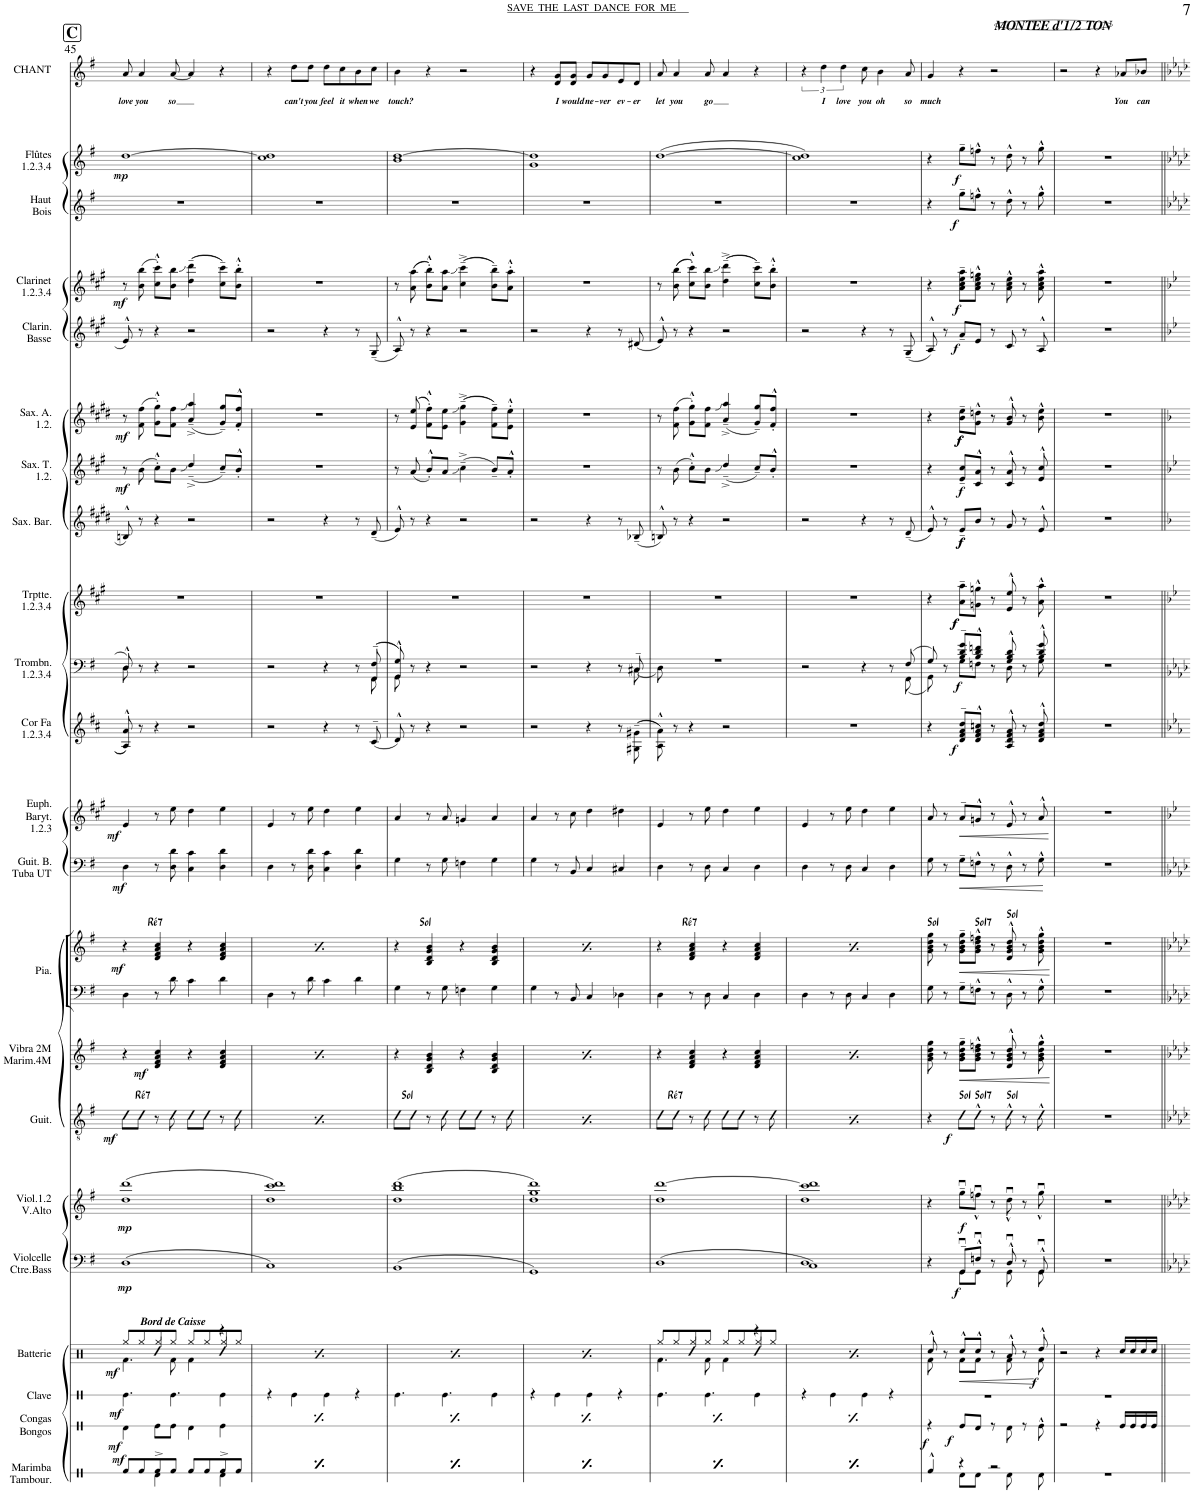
**kern	**dynam	**kern	**dynam	**kern	**dynam	**kern	**dynam	**kern	**dynam	**kern	**dynam	**kern	**dynam	**harte	**kern	**dynam	**kern	**kern	**dynam	**harte	**kern	**dynam	**kern	**dynam	**kern	**dynam	**kern	**dynam	**kern	**dynam	**kern	**dynam	**kern	**dynam	**kern	**dynam	**kern	**dynam	**kern	**dynam	**kern	**dynam	**kern	**dynam	**kern	**text
*part22	*part22	*part21	*part21	*part20	*part20	*part19	*part19	*part18	*part18	*part17	*part17	*part16	*part16	*part16	*part15	*part15	*part14	*part14	*part14	*part14	*part13	*part13	*part12	*part12	*part11	*part11	*part10	*part10	*part9	*part9	*part8	*part8	*part7	*part7	*part6	*part6	*part5	*part5	*part4	*part4	*part3	*part3	*part2	*part2	*part1	*part1
*staff23	*staff23	*staff22	*staff22	*staff21	*staff21	*staff20	*staff20	*staff19	*staff19	*staff18	*staff18	*staff17	*staff17	*	*staff16	*staff16	*staff15	*staff14	*staff14/15	*	*staff13	*staff13	*staff12	*staff12	*staff11	*staff11	*staff10	*staff10	*staff9	*staff9	*staff8	*staff8	*staff7	*staff7	*staff6	*staff6	*staff5	*staff5	*staff4	*staff4	*staff3	*staff3	*staff2	*staff2	*staff1	*staff1
*I"Maracas Tambourin	*	*I"Congas Bongos	*	*I"Claves	*	*I"Batterie	*	*I"Violoncelle ContreBasse	*	*I"Violon 1.2 .Alto	*	*I"Guitare	*	*	*I"Vibraphone 2 mains Marimba 4 mains	*	*I"Piano	*	*	*	*I"Guit..Basse Tuba UT	*	*I"Euphonium Baryton Sib 1.2.3	*	*I"Cor en Fa 1.2.3.4	*	*I"Trombone 1.2.3.4	*	*I"Trompette  1.2.3.4	*	*I"Sax  Baryton	*	*I"Sax Ténor 1.2	*	*I"Sax Alto 1.2	*	*I"Clarinette  Basse	*	*I"Clarinette  1.2.3.4	*	*I"Hautbois	*	*I"Flûte 1.2.3.4	*	*I"CHANT	*
*	*	*I'Congas Bongos	*	*I'Clave	*	*I'Batterie	*	*I'Violcelle Ctre.Bass	*	*	*	*I'Guit.	*	*	*I'Vibra 2M Marim.4M	*	*I'Pia.	*	*	*	*I'Guit. B. Tuba UT	*	*I'Euph. Baryt. 1.2.3	*	*I'Cor Fa 1.2.3.4	*	*I'Trombn. 1.2.3.4	*	*I'Trptte. 1.2.3.4	*	*I'Sax. Bar.	*	*I'Sax. T. 1.2.	*	*I'Sax. A. 1.2.	*	*I'Clarin. Basse	*	*I'Clarinet 1.2.3.4	*	*I'Haut Bois	*	*	*	*I'CHANT	*
!!LO:PB:g=z
*clefX	*	*clefX	*	*clefX	*	*clefX	*	*clefF4	*	*clefG2	*	*clefGv2	*	*	*clefG2	*	*clefF4	*clefG2	*	*	*clefF4	*	*clefG2	*	*clefG2	*	*clefF4	*	*clefG2	*	*clefG2	*	*clefG2	*	*clefG2	*	*clefG2	*	*clefG2	*	*clefG2	*	*clefG2	*	*clefG2	*
*	*	*	*	*	*	*	*	*	*	*	*	*	*	*	*	*	*	*	*	*	*Trd7c12	*	*Trd1c2	*	*Trd4c7	*	*	*	*Trd1c2	*	*Trd12c21	*	*Trd8c14	*	*Trd5c9	*	*Trd8c14	*	*Trd1c2	*	*	*	*	*	*	*
*k[]	*	*k[]	*	*k[]	*	*k[]	*	*k[f#]	*	*k[f#]	*	*k[f#]	*	*	*k[f#]	*	*k[f#]	*k[f#]	*	*	*k[f#]	*	*k[f#c#g#]	*	*k[f#c#]	*	*k[f#]	*	*k[f#c#g#]	*	*k[f#c#g#d#]	*	*k[f#c#g#]	*	*k[f#c#g#d#]	*	*k[f#c#g#]	*	*k[f#c#g#]	*	*k[f#]	*	*k[f#]	*	*k[f#]	*
*M4/4	*	*M4/4	*	*M4/4	*	*M4/4	*	*M4/4	*	*M4/4	*	*M4/4	*	*	*M4/4	*	*M4/4	*M4/4	*	*	*M4/4	*	*M4/4	*	*M4/4	*	*M4/4	*	*M4/4	*	*M4/4	*	*M4/4	*	*M4/4	*	*M4/4	*	*M4/4	*	*M4/4	*	*M4/4	*	*M4/4	*
*met(c)	*	*met(c)	*	*met(c)	*	*met(c)	*	*met(c)	*	*met(c)	*	*met(c)	*	*	*met(c)	*	*met(c)	*met(c)	*	*	*met(c)	*	*met(c)	*	*met(c)	*	*met(c)	*	*met(c)	*	*met(c)	*	*met(c)	*	*met(c)	*	*met(c)	*	*met(c)	*	*met(c)	*	*met(c)	*	*met(c)	*
!!LO:REH:place=s1:a:B:cj:fs=18:t=C
=45	=45	=45	=45	=45	=45	=45	=45	=45	=45	=45	=45	=45	=45	=45	=45	=45	=45	=45	=45	=45	=45	=45	=45	=45	=45	=45	=45	=45	=45	=45	=45	=45	=45	=45	=45	=45	=45	=45	=45	=45	=45	=45	=45	=45	=45	=45
*^	*	*	*	*	*	*^	*	*	*	*^	*	*	*	*	*	*	*	*	*	*	*	*	*	*	*	*	*^	*	*	*	*	*	*	*	*	*	*	*	*	*	*	*	*	*	*	*
*	*	*	*	*	*	*	*	*^	*	*	*	*	*	*	*	*	*	*	*	*	*	*	*	*	*	*	*	*	*	*	*	*	*	*	*	*	*	*	*	*	*	*	*	*	*	*	*	*	*	*
!	!	!LO:DY:a	!	!LO:DY:b	!	!LO:DY:b	!	!	!	!LO:DY:b	!	!LO:DY:b	!	!	!LO:DY:b	!	!LO:DY:b	!LO:H:kt=7	!	!LO:DY:b	!	!	!LO:DY:b	!LO:H:kt=7	!	!LO:DY:b	!	!LO:DY:b	!	!	!	!	!	!	!	!	!	!	!LO:DY:b	!	!LO:DY:b	!	!	!	!LO:DY:b	!	!	!	!LO:DY:b	!	!LO:LY:b
8Rf/L	4ryy	mf	4Rd\	mf	4.Re\	mf	4.Rf\	4ryy	8Rgg/L	mf	(1D	mp	(1ddd	1dd	mp	8A\L	mf	D:7	4r	mf	4D\	4r	mf	D:7	4D\	mf	4e/	mf	8A/^^ 8a/^^	.	8D^^/	8D\	.	1r	.	8Bn^^/	.	8r	mf	8r	mf	8e^^/	.	8r	mf	1r	.	[1dd	mp	8a/	love
!	!	!	!	!	!	!	!	!	!	!	!	!	!	!	!	!	!	!	!	!	!	!	!	!	!	!	!	!	!	!	!	!	!	!	!	!	!	!	!	!	!	!	!	!	!	!	!	!	!	!	!LO:LY:b
8Rf/	.	.	.	.	.	.	.	.	8Rgg/	.	.	.	.	.	.	8A\J	.	.	.	.	.	.	.	.	.	.	.	.	8r	.	8r	2..ryy	.	.	.	8r	.	(8b\	.	(8f#\ 8ff#\	.	8r	.	(8b\ 8bb\	.	.	.	.	.	4a/	you
!	!	!	!	!	!	!	!	!LO:TX:a:Bi:t=Bord de Caisse	!	!	!	!	!	!	!	!	!	!	!	!	!	!	!	!	!	!	!	!	!	!	!	!	!	!	!	!	!	!	!	!	!	!	!	!	!	!	!	!	!	!	!
8Rf^>/	4Rd\	.	8Re\L	.	.	.	.	4Rcc/	8Rgg/	.	.	.	.	.	.	8r	.	.	4d/ 4f#/ 4a/ 4cc/	.	8r	4d/ 4f#/ 4a/ 4cc/	.	.	8r	.	8r	.	4r	.	4r	.	.	.	.	4r	.	8cc#'^^\L)	.	8g#\'^^ 8gg#\'^^L)	.	4r	.	8cc#\'^^ 8ccc#\'^^L)	.	.	.	.	.	.	.
!	!	!	!	!	!	!	!	!	!	!	!	!	!	!	!	!	!	!	!	!	!	!	!	!	!	!	!	!	!	!	!	!	!	!	!	!	!	!	!	!	!	!	!	!	!	!	!	!	!	!	!LO:LY:b
8Rf/J	.	.	8Re\J	.	4.Re\	.	8Rf\	.	8Rgg/J	.	.	.	.	.	.	8A\	.	.	.	.	8d\	.	.	.	8D\ 8d\	.	8ee\	.	.	.	.	.	.	.	.	.	.	8b\J	.	8f#\ 8ff#\J	.	.	.	8b\ 8bb\J	.	.	.	.	.	[8a/	so
8Rf/L	4ryy	.	4Rd\	.	.	.	4Rf\	4ryy	8Rgg/L	.	.	.	.	.	.	8A\L	.	.	4r	.	4c\	4r	.	.	4C\ 4c\	.	4dd\	.	2r	.	2r	.	.	.	.	2r	.	(4dd~^/	.	(4a/~^ 4aa/~^	.	2r	.	((4dd\~ 4ddd\~	.	.	.	.	.	4a/]	.
8Rf/	.	.	.	.	.	.	.	.	8Rgg/	.	.	.	.	.	.	8A\J	.	.	.	.	.	.	.	.	.	.	.	.	.	.	.	.	.	.	.	.	.	.	.	.	.	.	.	.	.	.	.	.	.	.	.
8Rf^>/	4Rd\	.	4Re\	.	4Re\	.	4r	4Rcc/	8Rgg/	.	.	.	.	.	.	8r	.	.	4d/ 4f#/ 4a/ 4cc/	.	4d\	4d/ 4f#/ 4a/ 4cc/	.	.	4D\ 4d\	.	4ee\	.	.	.	.	.	.	.	.	.	.	8cc#~/L)	.	8g#/~ 8gg#/~L)	.	.	.	8cc#\~ 8ccc#\~L))	.	.	.	.	.	4r	.
8Rf/J	.	.	.	.	.	.	.	.	8Rgg/J	.	.	.	.	.	.	8A\	.	.	.	.	.	.	.	.	.	.	.	.	.	.	.	.	.	.	.	.	.	8b'^^/J	.	8f#/'^^ 8ff#/'^^J	.	.	.	8b\'^^ 8bb\'^^J	.	.	.	.	.	.	.
=46	=46	=46	=46	=46	=46	=46	=46	=46	=46	=46	=46	=46	=46	=46	=46	=46	=46	=46	=46	=46	=46	=46	=46	=46	=46	=46	=46	=46	=46	=46	=46	=46	=46	=46	=46	=46	=46	=46	=46	=46	=46	=46	=46	=46	=46	=46	=46	=46	=46	=46	=46
!	!	!LO:DY:a	!	!LO:DY:b	!	!	!	!	!	!LO:DY:b	!	!	!	!	!	!	!LO:DY:b	!LO:H:kt=7	!	!LO:DY:b	!	!	!LO:DY:b	!LO:H:kt=7	!	!	!	!	!	!	!	!	!	!	!	!	!	!	!	!	!	!	!	!	!	!	!	!	!	!	!
8Rf/L	4ryy	mf	4Rd\	mf	4r	.	4.Rf\	4ryy	8Rgg/L	mf	1C)	.	1ccc 1ddd)	1dd	.	8A\L	mf	D:7	4r	mf	4D\	4r	mf	D:7	4D\	.	4e/	.	2r	.	2r	2..ryy	.	1r	.	2r	.	1r	.	1r	.	2r	.	1r	.	1r	.	1cc 1dd]	.	4r	.
8Rf/	.	.	.	.	.	.	.	.	8Rgg/	.	.	.	.	.	.	8A\J	.	.	.	.	.	.	.	.	.	.	.	.	.	.	.	.	.	.	.	.	.	.	.	.	.	.	.	.	.	.	.	.	.	.	.
!	!	!	!	!	!	!	!	!LO:TX:a:Bi:t=Bord de Caisse	!	!	!	!	!	!	!	!	!	!	!	!	!	!	!	!	!	!	!	!	!	!	!	!	!	!	!	!	!	!	!	!	!	!	!	!	!	!	!	!	!	!	!
!	!	!	!	!	!	!	!	!	!	!	!	!	!	!	!	!	!	!	!	!	!	!	!	!	!	!	!	!	!	!	!	!	!	!	!	!	!	!	!	!	!	!	!	!	!	!	!	!	!	!	!LO:LY:b
8Rf^>/	4Rd\	.	8Re\L	.	4Re\	.	.	4Rcc/	8Rgg/	.	.	.	.	.	.	8r	.	.	4d/ 4f#/ 4a/ 4cc/	.	8r	4d/ 4f#/ 4a/ 4cc/	.	.	8r	.	8r	.	.	.	.	.	.	.	.	.	.	.	.	.	.	.	.	.	.	.	.	.	.	8dd\L	can't
!	!	!	!	!	!	!	!	!	!	!	!	!	!	!	!	!	!	!	!	!	!	!	!	!	!	!	!	!	!	!	!	!	!	!	!	!	!	!	!	!	!	!	!	!	!	!	!	!	!	!	!LO:LY:b
8Rf/J	.	.	8Re\J	.	.	.	8Rf\	.	8Rgg/J	.	.	.	.	.	.	8A\	.	.	.	.	8d\	.	.	.	8D\ 8d\	.	8ee\	.	.	.	.	.	.	.	.	.	.	.	.	.	.	.	.	.	.	.	.	.	.	8dd\J	you
!	!	!	!	!	!	!	!	!	!	!	!	!	!	!	!	!	!	!	!	!	!	!	!	!	!	!	!	!	!	!	!	!	!	!	!	!	!	!	!	!	!	!	!	!	!	!	!	!	!	!	!LO:LY:b
8Rf/L	4ryy	.	4Rd\	.	4Re\	.	4Rf\	4ryy	8Rgg/L	.	.	.	.	.	.	8A\L	.	.	4r	.	4c\	4r	.	.	4C\ 4c\	.	4dd\	.	4r	.	4r	.	.	.	.	4r	.	.	.	.	.	4r	.	.	.	.	.	.	.	8dd\L	feel
!	!	!	!	!	!	!	!	!	!	!	!	!	!	!	!	!	!	!	!	!	!	!	!	!	!	!	!	!	!	!	!	!	!	!	!	!	!	!	!	!	!	!	!	!	!	!	!	!	!	!	!LO:LY:b
8Rf/	.	.	.	.	.	.	.	.	8Rgg/	.	.	.	.	.	.	8A\J	.	.	.	.	.	.	.	.	.	.	.	.	.	.	.	.	.	.	.	.	.	.	.	.	.	.	.	.	.	.	.	.	.	8cc\	it
!	!	!	!	!	!	!	!	!	!	!	!	!	!	!	!	!	!	!	!	!	!	!	!	!	!	!	!	!	!	!	!	!	!	!	!	!	!	!	!	!	!	!	!	!	!	!	!	!	!	!	!LO:LY:b
8Rf^>/	4Rd\	.	4Re\	.	4r	.	4r	4Rcc/	8Rgg/	.	.	.	.	.	.	8r	.	.	4d/ 4f#/ 4a/ 4cc/	.	4d\	4d/ 4f#/ 4a/ 4cc/	.	.	4D\ 4d\	.	4ee\	.	8r	.	8r	.	.	.	.	8r	.	.	.	.	.	8r	.	.	.	.	.	.	.	8b\	when
!	!	!	!	!	!	!	!	!	!	!	!	!	!	!	!	!	!	!	!	!	!	!	!	!	!	!	!	!	!	!	!	!	!	!	!	!	!	!	!	!	!	!	!	!	!	!	!	!	!	!	!LO:LY:b
8Rf/J	.	.	.	.	.	.	.	.	8Rgg/J	.	.	.	.	.	.	8A\	.	.	.	.	.	.	.	.	.	.	.	.	(8c#~>/	.	((8FF#/~ 8F#/~	8FF#\	.	.	.	(8d#~/	.	.	.	.	.	(8G#~/	.	.	.	.	.	.	.	8cc\J	we
=47	=47	=47	=47	=47	=47	=47	=47	=47	=47	=47	=47	=47	=47	=47	=47	=47	=47	=47	=47	=47	=47	=47	=47	=47	=47	=47	=47	=47	=47	=47	=47	=47	=47	=47	=47	=47	=47	=47	=47	=47	=47	=47	=47	=47	=47	=47	=47	=47	=47	=47	=47
!	!	!LO:DY:a	!	!LO:DY:b	!	!	!	!	!	!LO:DY:b	!	!	!	!	!	!	!	!	!	!	!	!	!	!	!	!	!	!	!	!	!	!	!	!	!	!	!	!	!	!	!	!	!	!	!	!	!	!	!	!	!LO:LY:b
8Rf/L	4ryy	mf	4Rd\	mf	4.Re\	.	4.Rf\	4ryy	8Rgg/L	mf	(1BB	.	(1bb 1ddd	1dd	.	8G\L	.	G:maj	4r	.	4G\	4r	.	G:maj	4G\	.	4a/	.	8d^^/)	.	8GG/^^ 8G/^^))	8GG\	.	1r	.	8e^^/)	.	8r	.	8r	.	8A^^/)	.	8r	.	1r	.	1b [1dd	.	4b\	touch?
8Rf/	.	.	.	.	.	.	.	.	8Rgg/	.	.	.	.	.	.	8G\J	.	.	.	.	.	.	.	.	.	.	.	.	8r	.	8r	2..ryy	.	.	.	8r	.	(8a/	.	((8e/ 8ee/	.	8r	.	((8a\ 8aa\	.	.	.	.	.	.	.
!	!	!	!	!	!	!	!	!LO:TX:a:Bi:t=Bord de Caisse	!	!	!	!	!	!	!	!	!	!	!	!	!	!	!	!	!	!	!	!	!	!	!	!	!	!	!	!	!	!	!	!	!	!	!	!	!	!	!	!	!	!	!
8Rf^>/	4Rd\	.	8Re\L	.	.	.	.	4Rcc/	8Rgg/	.	.	.	.	.	.	8r	.	.	4B/ 4d/ 4g/ 4b/	.	8r	4B/ 4d/ 4g/ 4b/	.	.	8r	.	8r	.	4r	.	4r	.	.	.	.	4r	.	8b'^^/L)	.	8f#\'^^ 8ff#\'^^L))	.	4r	.	8b\'^^ 8bb\'^^L))	.	.	.	.	.	4r	.
8Rf/J	.	.	8Re\J	.	4.Re\	.	8Rf\	.	8Rgg/J	.	.	.	.	.	.	8G\	.	.	.	.	8G\	.	.	.	8G\	.	8a/	.	.	.	.	.	.	.	.	.	.	8a/J	.	8e\ 8ee\J	.	.	.	8a\ 8aa\J	.	.	.	.	.	.	.
8Rf/L	4ryy	.	4Rd\	.	.	.	4Rf\	4ryy	8Rgg/L	.	.	.	.	.	.	8G\L	.	.	4r	.	4Fn\	4r	.	.	4Fn\	.	4gn/	.	2r	.	2r	.	.	.	.	2r	.	(4cc#~^\	.	((4g#\~^ 4gg#\~^	.	2r	.	((4cc#\~^ 4ccc#\~^	.	.	.	.	.	2r	.
8Rf/	.	.	.	.	.	.	.	.	8Rgg/	.	.	.	.	.	.	8G\J	.	.	.	.	.	.	.	.	.	.	.	.	.	.	.	.	.	.	.	.	.	.	.	.	.	.	.	.	.	.	.	.	.	.	.
8Rf^>/	4Rd\	.	4Re\	.	4Re\	.	4r	4Rcc/	8Rgg/	.	.	.	.	.	.	8r	.	.	4B/ 4d/ 4g/ 4b/	.	4G\	4B/ 4d/ 4g/ 4b/	.	.	4G\	.	4a/	.	.	.	.	.	.	.	.	.	.	8b~/L)	.	8f#\~ 8ff#\~L))	.	.	.	8b\~ 8bb\~L))	.	.	.	.	.	.	.
8Rf/J	.	.	.	.	.	.	.	.	8Rgg/J	.	.	.	.	.	.	8G\	.	.	.	.	.	.	.	.	.	.	.	.	.	.	.	.	.	.	.	.	.	8a'^^/J	.	8e\'^^ 8ee\'^^J	.	.	.	8a\'^^ 8aa\'^^J	.	.	.	.	.	.	.
=48	=48	=48	=48	=48	=48	=48	=48	=48	=48	=48	=48	=48	=48	=48	=48	=48	=48	=48	=48	=48	=48	=48	=48	=48	=48	=48	=48	=48	=48	=48	=48	=48	=48	=48	=48	=48	=48	=48	=48	=48	=48	=48	=48	=48	=48	=48	=48	=48	=48	=48	=48
!	!	!LO:DY:a	!	!LO:DY:b	!	!	!	!	!	!LO:DY:b	!	!	!	!	!	!	!	!	!	!	!	!	!	!	!	!	!	!	!	!	!	!	!	!	!	!	!	!	!	!	!	!	!	!	!	!	!	!	!	!	!
8Rf/L	4ryy	mf	4Rd\	mf	4r	.	4.Rf\	4ryy	8Rgg/L	mf	1GG)	.	1gg 1ddd)	1dd	.	8G\L	.	G:maj	4r	.	4G\	4r	.	G:maj	4G\	.	4a/	.	2r	.	2r	2..ryy	.	1r	.	2r	.	1r	.	1r	.	2r	.	1r	.	1r	.	1g 1dd]	.	4r	.
8Rf/	.	.	.	.	.	.	.	.	8Rgg/	.	.	.	.	.	.	8G\J	.	.	.	.	.	.	.	.	.	.	.	.	.	.	.	.	.	.	.	.	.	.	.	.	.	.	.	.	.	.	.	.	.	.	.
!	!	!	!	!	!	!	!	!LO:TX:a:Bi:t=Bord de Caisse	!	!	!	!	!	!	!	!	!	!	!	!	!	!	!	!	!	!	!	!	!	!	!	!	!	!	!	!	!	!	!	!	!	!	!	!	!	!	!	!	!	!	!
!	!	!	!	!	!	!	!	!	!	!	!	!	!	!	!	!	!	!	!	!	!	!	!	!	!	!	!	!	!	!	!	!	!	!	!	!	!	!	!	!	!	!	!	!	!	!	!	!	!	!	!LO:LY:b
8Rf^>/	4Rd\	.	8Re\L	.	4Re\	.	.	4Rcc/	8Rgg/	.	.	.	.	.	.	8r	.	.	4B/ 4d/ 4g/ 4b/	.	8r	4B/ 4d/ 4g/ 4b/	.	.	8r	.	8r	.	.	.	.	.	.	.	.	.	.	.	.	.	.	.	.	.	.	.	.	.	.	8d/ 8g/L	I
!	!	!	!	!	!	!	!	!	!	!	!	!	!	!	!	!	!	!	!	!	!	!	!	!	!	!	!	!	!	!	!	!	!	!	!	!	!	!	!	!	!	!	!	!	!	!	!	!	!	!	!LO:LY:b
8Rf/J	.	.	8Re\J	.	.	.	8Rf\	.	8Rgg/J	.	.	.	.	.	.	8G\	.	.	.	.	8BB/	.	.	.	8BB/	.	8cc#\	.	.	.	.	.	.	.	.	.	.	.	.	.	.	.	.	.	.	.	.	.	.	8d/ 8g/J	would
!	!	!	!	!	!	!	!	!	!	!	!	!	!	!	!	!	!	!	!	!	!	!	!	!	!	!	!	!	!	!	!	!	!	!	!	!	!	!	!	!	!	!	!	!	!	!	!	!	!	!	!LO:LY:b
8Rf/L	4ryy	.	4Rd\	.	4Re\	.	4Rf\	4ryy	8Rgg/L	.	.	.	.	.	.	8G\L	.	.	4r	.	4C/	4r	.	.	4C/	.	4dd\	.	4r	.	4r	.	.	.	.	4r	.	.	.	.	.	4r	.	.	.	.	.	.	.	8g/L	ne-
!	!	!	!	!	!	!	!	!	!	!	!	!	!	!	!	!	!	!	!	!	!	!	!	!	!	!	!	!	!	!	!	!	!	!	!	!	!	!	!	!	!	!	!	!	!	!	!	!	!	!	!LO:LY:b
8Rf/	.	.	.	.	.	.	.	.	8Rgg/	.	.	.	.	.	.	8G\J	.	.	.	.	.	.	.	.	.	.	.	.	.	.	.	.	.	.	.	.	.	.	.	.	.	.	.	.	.	.	.	.	.	8g/	-ver
!	!	!	!	!	!	!	!	!	!	!	!	!	!	!	!	!	!	!	!	!	!	!	!	!	!	!	!	!	!	!	!	!	!	!	!	!	!	!	!	!	!	!	!	!	!	!	!	!	!	!	!LO:LY:b
8Rf^>/	4Rd\	.	4Re\	.	4r	.	4r	4Rcc/	8Rgg/	.	.	.	.	.	.	8r	.	.	4B/ 4d/ 4g/ 4b/	.	4D-X\	4B/ 4d/ 4g/ 4b/	.	.	4C#X/	.	4dd#X\	.	8r	.	8r	.	.	.	.	8r	.	.	.	.	.	8r	.	.	.	.	.	.	.	8e/	ev-
!	!	!	!	!	!	!	!	!	!	!	!	!	!	!	!	!	!	!	!	!	!	!	!	!	!	!	!	!	!	!	!	!	!	!	!	!	!	!	!	!	!	!	!	!	!	!	!	!	!	!	!LO:LY:b
8Rf/J	.	.	.	.	.	.	.	.	8Rgg/J	.	.	.	.	.	.	8G\	.	.	.	.	.	.	.	.	.	.	.	.	((8G#X\~> 8g#X\~>	.	(8C#X~/	8C#\	.	.	.	(8B-X~/	.	.	.	.	.	(8d#X/	.	.	.	.	.	.	.	8d/J	-er
=49	=49	=49	=49	=49	=49	=49	=49	=49	=49	=49	=49	=49	=49	=49	=49	=49	=49	=49	=49	=49	=49	=49	=49	=49	=49	=49	=49	=49	=49	=49	=49	=49	=49	=49	=49	=49	=49	=49	=49	=49	=49	=49	=49	=49	=49	=49	=49	=49	=49	=49	=49
!	!	!LO:DY:a	!	!LO:DY:b	!	!	!	!	!	!	!	!	!	!	!	!	!	!LO:H:kt=7	!	!	!	!	!	!LO:H:kt=7	!	!	!	!	!	!	!	!	!	!	!	!	!	!	!	!	!	!	!	!	!	!	!	!	!	!	!LO:LY:b
8Rf/L	4ryy	mf	4Rd\	mf	4.Re\	.	4.Rf\	4ryy	8Rgg/L	.	(1D	.	[1ddd	1dd	.	8A\L	.	D:7	4r	.	4D\	4r	.	D:7	4D\	.	4e/	.	8A\^^ 8a\^^))	.	1r	8D\)	.	1r	.	8Bn^^/)	.	8r	.	8r	.	8e^^/)	.	8r	.	1r	.	([1dd	.	8a/	let
!	!	!	!	!	!	!	!	!	!	!	!	!	!	!	!	!	!	!	!	!	!	!	!	!	!	!	!	!	!	!	!	!	!	!	!	!	!	!	!	!	!	!	!	!	!	!	!	!	!	!	!LO:LY:b
8Rf/	.	.	.	.	.	.	.	.	8Rgg/	.	.	.	.	.	.	8A\J	.	.	.	.	.	.	.	.	.	.	.	.	8r	.	.	2..ryy	.	.	.	8r	.	(8b\	.	(8f#\ 8ff#\	.	8r	.	((8b\ 8bb\	.	.	.	.	.	4a/	you
8Rf^>/	4Rd\	.	8Re\L	.	.	.	.	4Rcc/	8Rgg/	.	.	.	.	.	.	8r	.	.	4d/ 4f#/ 4a/ 4cc/	.	8r	4d/ 4f#/ 4a/ 4cc/	.	.	8r	.	8r	.	4r	.	.	.	.	.	.	4r	.	8cc#'^^\L)	.	8g#\'^^ 8gg#\'^^L)	.	4r	.	8cc#\'^^ 8ccc#\'^^L))	.	.	.	.	.	.	.
!	!	!	!	!	!	!	!	!	!	!	!	!	!	!	!	!	!	!	!	!	!	!	!	!	!	!	!	!	!	!	!	!	!	!	!	!	!	!	!	!	!	!	!	!	!	!	!	!	!	!	!LO:LY:b
8Rf/J	.	.	8Re\J	.	4.Re\	.	8Rf\	.	8Rgg/J	.	.	.	.	.	.	8A\	.	.	.	.	8D\	.	.	.	8D\	.	8ee\	.	.	.	.	.	.	.	.	.	.	8b\J	.	8f#\ 8ff#\J	.	.	.	8b\ 8bb\J	.	.	.	.	.	8a/	go
8Rf/L	4ryy	.	4Rd\	.	.	.	4Rf\	4ryy	8Rgg/L	.	.	.	.	.	.	8A\L	.	.	4r	.	4C/	4r	.	.	4C/	.	4dd\	.	2r	.	.	.	.	.	.	2r	.	(4dd~^/	.	(4a/~^ 4aa/~^	.	2r	.	((4dd\~^ 4ddd\~^	.	.	.	.	.	4a/	.
8Rf/	.	.	.	.	.	.	.	.	8Rgg/	.	.	.	.	.	.	8A\J	.	.	.	.	.	.	.	.	.	.	.	.	.	.	.	.	.	.	.	.	.	.	.	.	.	.	.	.	.	.	.	.	.	.	.
8Rf^>/	4Rd\	.	4Re\	.	4Re\	.	4r	4Rcc/	8Rgg/	.	.	.	.	.	.	8r	.	.	4d/ 4f#/ 4a/ 4cc/	.	4D\	4d/ 4f#/ 4a/ 4cc/	.	.	4D\	.	4ee\	.	.	.	.	.	.	.	.	.	.	8cc#~/L)	.	8g#/~ 8gg#/~L)	.	.	.	8cc#\~ 8ccc#\~L))	.	.	.	.	.	4r	.
8Rf/J	.	.	.	.	.	.	.	.	8Rgg/J	.	.	.	.	.	.	8A\	.	.	.	.	.	.	.	.	.	.	.	.	.	.	.	.	.	.	.	.	.	8b'^^/J	.	8f#/'^^ 8ff#/'^^J	.	.	.	8b\'^^ 8bb\'^^J	.	.	.	.	.	.	.
=50	=50	=50	=50	=50	=50	=50	=50	=50	=50	=50	=50	=50	=50	=50	=50	=50	=50	=50	=50	=50	=50	=50	=50	=50	=50	=50	=50	=50	=50	=50	=50	=50	=50	=50	=50	=50	=50	=50	=50	=50	=50	=50	=50	=50	=50	=50	=50	=50	=50	=50	=50
*	*	*	*	*	*	*	*	*	*	*	*^	*	*	*	*	*	*	*	*	*	*	*	*	*	*	*	*	*	*	*	*	*	*	*	*	*	*	*	*	*	*	*	*	*	*	*	*	*	*	*	*
!	!	!LO:DY:a	!	!LO:DY:b	!	!	!	!	!	!	!	!	!	!	!	!	!	!	!LO:H:kt=7	!	!	!	!	!	!LO:H:kt=7	!	!	!	!	!	!	!	!	!	!	!	!	!	!	!	!	!	!	!	!	!	!	!	!	!	!	!
8Rf/L	4ryy	mf	4Rd\	mf	4r	.	4.Rf\	4ryy	8Rgg/L	.	1C)	1D	.	1ccc 1ddd]	1dd	.	8A\L	.	D:7	4r	.	4D\	4r	.	D:7	4D\	.	4e/	.	1r	.	2r	2..ryy	.	1r	.	2r	.	1r	.	1r	.	2r	.	1r	.	1r	.	1cc 1dd])	.	6r	.
8Rf/	.	.	.	.	.	.	.	.	8Rgg/	.	.	.	.	.	.	.	8A\J	.	.	.	.	.	.	.	.	.	.	.	.	.	.	.	.	.	.	.	.	.	.	.	.	.	.	.	.	.	.	.	.	.	.	.
!	!	!	!	!	!	!	!	!	!	!	!	!	!	!	!	!	!	!	!	!	!	!	!	!	!	!	!	!	!	!	!	!	!	!	!	!	!	!	!	!	!	!	!	!	!	!	!	!	!	!	!	!LO:LY:b
.	.	.	.	.	.	.	.	.	.	.	.	.	.	.	.	.	.	.	.	.	.	.	.	.	.	.	.	.	.	.	.	.	.	.	.	.	.	.	.	.	.	.	.	.	.	.	.	.	.	.	6dd\	I
8Rf^>/	4Rd\	.	8Re\L	.	4Re\	.	.	4Rcc/	8Rgg/	.	.	.	.	.	.	.	8r	.	.	4d/ 4f#/ 4a/ 4cc/	.	8r	4d/ 4f#/ 4a/ 4cc/	.	.	8r	.	8r	.	.	.	.	.	.	.	.	.	.	.	.	.	.	.	.	.	.	.	.	.	.	.	.
!	!	!	!	!	!	!	!	!	!	!	!	!	!	!	!	!	!	!	!	!	!	!	!	!	!	!	!	!	!	!	!	!	!	!	!	!	!	!	!	!	!	!	!	!	!	!	!	!	!	!	!	!LO:LY:b
.	.	.	.	.	.	.	.	.	.	.	.	.	.	.	.	.	.	.	.	.	.	.	.	.	.	.	.	.	.	.	.	.	.	.	.	.	.	.	.	.	.	.	.	.	.	.	.	.	.	.	6dd\	love
8Rf/J	.	.	8Re\J	.	.	.	8Rf\	.	8Rgg/J	.	.	.	.	.	.	.	8A\	.	.	.	.	8D\	.	.	.	8D\	.	8ee\	.	.	.	.	.	.	.	.	.	.	.	.	.	.	.	.	.	.	.	.	.	.	.	.
!	!	!	!	!	!	!	!	!	!	!	!	!	!	!	!	!	!	!	!	!	!	!	!	!	!	!	!	!	!	!	!	!	!	!	!	!	!	!	!	!	!	!	!	!	!	!	!	!	!	!	!	!LO:LY:b
8Rf/L	4ryy	.	4Rd\	.	4Re\	.	4Rf\	4ryy	8Rgg/L	.	.	.	.	.	.	.	8A\L	.	.	4r	.	4C/	4r	.	.	4C/	.	4dd\	.	.	.	4r	.	.	.	.	4r	.	.	.	.	.	4r	.	.	.	.	.	.	.	8cc\	you
!	!	!	!	!	!	!	!	!	!	!	!	!	!	!	!	!	!	!	!	!	!	!	!	!	!	!	!	!	!	!	!	!	!	!	!	!	!	!	!	!	!	!	!	!	!	!	!	!	!	!	!	!LO:LY:b
8Rf/	.	.	.	.	.	.	.	.	8Rgg/	.	.	.	.	.	.	.	8A\J	.	.	.	.	.	.	.	.	.	.	.	.	.	.	.	.	.	.	.	.	.	.	.	.	.	.	.	.	.	.	.	.	.	4b\	oh
8Rf^>/	4Rd\	.	4Re\	.	4r	.	4r	4Rcc/	8Rgg/	.	.	.	.	.	.	.	8r	.	.	4d/ 4f#/ 4a/ 4cc/	.	4D\	4d/ 4f#/ 4a/ 4cc/	.	.	4D\	.	4ee\	.	.	.	8r	.	.	.	.	8r	.	.	.	.	.	8r	.	.	.	.	.	.	.	.	.
!	!	!	!	!	!	!	!	!	!	!	!	!	!	!	!	!	!	!	!	!	!	!	!	!	!	!	!	!	!	!	!	!	!	!	!	!	!	!	!	!	!	!	!	!	!	!	!	!	!	!	!	!LO:LY:b
8Rf/J	.	.	.	.	.	.	.	.	8Rgg/J	.	.	.	.	.	.	.	8A\	.	.	.	.	.	.	.	.	.	.	.	.	.	.	(8F#/	(8FF#\	.	.	.	(8d#~/	.	.	.	.	.	(8G#~/	.	.	.	.	.	.	.	8a/	so
*	*	*	*	*	*	*	*	*	*	*	*	*	*	*v	*v	*	*	*	*	*	*	*	*	*	*	*	*	*	*	*	*	*	*	*	*	*	*	*	*	*	*	*	*	*	*	*	*	*	*	*	*	*
=51	=51	=51	=51	=51	=51	=51	=51	=51	=51	=51	=51	=51	=51	=51	=51	=51	=51	=51	=51	=51	=51	=51	=51	=51	=51	=51	=51	=51	=51	=51	=51	=51	=51	=51	=51	=51	=51	=51	=51	=51	=51	=51	=51	=51	=51	=51	=51	=51	=51	=51	=51
!	!	!LO:DY:a	!	!	!	!	!	!	!	!	!	!	!	!	!	!	!	!	!	!	!	!	!	!	!	!	!	!	!	!	!	!	!	!	!	!	!	!	!	!	!	!	!	!	!	!	!	!	!	!	!LO:LY:b
*	*	*	*	*	*	*	*	*v	*v	*	*	*	*	*	*	*	*	*	*	*	*	*	*	*	*	*	*	*	*	*	*	*	*	*	*	*	*	*	*	*	*	*	*	*	*	*	*	*	*	*	*
4Rf^^/	4ryy	f	4r	.	1r	.	8Rcc^^/	8Rf\	.	4r	4ryy	.	4r	.	4r	.	.	8g\ 8b\ 8dd\ 8gg\	.	8G\	8g\ 8b\ 8dd\ 8gg\	.	.	8G\	.	8a/	.	4r	.	8G/)	8GG\)	.	4r	.	8e^^/)	.	4r	.	4r	.	8A^^/)	.	4r	.	4r	.	4r	.	4g/	much
.	.	.	.	.	.	.	8r	8ryy	.	.	.	.	.	.	.	.	.	8r	.	8r	8r	.	.	8r	.	8r	.	.	.	8r	8ryy	.	.	.	8r	.	.	.	.	.	8r	.	.	.	.	.	.	.	.	.
!	!	!	!	!LO:DY:b	!	!	!	!	!LO:HP:b	!	!	!LO:DY:b	!	!LO:DY:b	!	!LO:DY:b	!	!	!LO:HP:b	!	!	!LO:HP:b	!	!	!LO:HP:b	!	!LO:HP:b	!	!LO:DY:b	!	!	!LO:DY:b	!	!LO:DY:b	!	!	!	!	!	!	!	!	!	!	!	!	!	!	!	!
!	!	!	!	!	!	!	!	!	!	!	!	!	!	!	!	!	!	!	!	!	!	!	!	!	!	!	!	!	!	!	!	!	!	!LO:DY:n=1:b	!	!LO:DY:b	!	!	!	!	!	!	!	!	!	!	!	!	!	!
!	!	!	!	!	!	!	!	!	!	!	!	!	!	!	!	!	!	!	!	!	!	!	!	!	!	!	!	!	!	!	!	!	!	!	!	!LO:DY:n=1:b	!	!LO:DY:b	!	!LO:DY:b	!	!	!	!	!	!	!	!	!	!
!	!	!	!	!	!	!	!	!	!	!	!	!	!	!	!	!	!	!	!	!	!	!	!	!	!	!	!	!	!	!	!	!	!	!	!	!	!	!	!	!LO:DY:n=1:b	!	!LO:DY:b	!	!LO:DY:b	!	!LO:DY:b	!	!LO:DY:b	!	!
4r	8Rd\L	.	8Re/L	f	.	.	8Rcc^^/L	8Rf\L	<	8GGu~/L	8GG\L	f	8ggu>~>\L	f	8G\L	f	G:maj	8g\~> 8b\~> 8dd\~> 8gg\~>L	<	8G~\L	8g\~ 8b\~ 8dd\~ 8gg\~L	<	G:maj	8G~\L	<	8a~>/L	<	8d/~> 8f#/~> 8a/~> 8dd/~>L	f	8B/~ 8d/~ 8g/~L	8G\L	f	8a\~> 8aa\~>L	f f	8e~/L	f f	8e/~ 8cc#/~L	f	8b\~ 8ee\~L	f f	8a~/L	f	8a\~ 8cc#\~ 8ee\~ 8aa\~L	f	8gg~\L	f	8gg~\L	f	4r	.
!	!	!	!	!	!	!	!	!	!	!	!	!	!	!	!	!	!LO:H:kt=7	!	!	!	!	!	!LO:H:kt=7	!	!	!	!	!	!	!	!	!	!	!	!	!	!	!	!	!	!	!	!	!	!	!	!	!	!	!
.	8Rd\J	.	8Rd/J	.	.	.	8Rcc^^/J	8Rf\J	.	8Fnu^^/J	8GG\J	.	8ffnu>^^\J	.	8G^^\J	.	G:7	8g\^^ 8b\^^ 8dd\^^ 8ffn\^^J	.	8Fn^^\J	8g\^^ 8b\^^ 8dd\^^ 8ffn\^^J	.	G:7	8Fn^^\J	.	8gn^^/J	.	8d/^^ 8f#/^^ 8a/^^ 8ccn/^^J	.	8B/^^ 8d/^^ 8fn/^^J	8Fn\J	.	8gn\^^ 8ggn\^^J	.	8b/J	.	8c#/^^ 8a/^^J	.	8g#\^^ 8ddn\^^J	.	8e/J	.	8a\^^ 8cc#\^^ 8ee\^^ 8ggn\^^J	.	8ffn^^\J	.	8ffn^^\J	.	.	.
!	!	!	!	!	!	!	!	!	!	!	!	!	!	!	!	!	!	!	!	!	!	!	!	!	!	!	!	!	!	!	!	!	!	!	!	!	!	!	!	!	!	!	!	!	!	!	!	!	!LO:TX:a:Bi:t=MONTEE d'1/2 TON	!
2r	8ryy	.	8r	.	.	.	8r	8ryy	.	8r	8ryy	.	8r	.	8r	.	.	8r	.	8r	8r	.	.	8r	.	8r	.	8r	.	8r	8ryy	.	8r	.	8r	.	8r	.	8r	.	8r	.	8r	.	8r	.	8r	.	2r	.
.	8Rd\	.	8Rd\	.	.	.	8Ra^^/	8Rf\	.	8Du^^/	8GG\	.	8ddu>^^\	.	8G^^\	.	G:maj	8d/^^ 8g/^^ 8b/^^ 8dd/^^	.	8D^^\	8d/^^ 8g/^^ 8b/^^ 8dd/^^	.	G:maj	8D^^\	.	8e^^/	.	8A/^^ 8d/^^ 8f#/^^ 8a/^^	.	8G/^^ 8B/^^ 8d/^^	8D\	.	8e/^^ 8ee/^^	.	8g#/	.	8c#/^^ 8a/^^	.	8g#/^^ 8b/^^	.	8c#/	.	8a\^^ 8cc#\^^ 8ee\^^	.	8dd^^\	.	8dd^^\	.	.	.
.	8ryy	.	8r	.	.	.	8r	8ryy	.	8r	8ryy	.	8r	.	8r	.	.	8r	.	8r	8r	.	.	8r	.	8r	.	8r	.	8r	8ryy	.	8r	.	8r	.	8r	.	8r	.	8r	.	8r	.	8r	.	8r	.	.	.
!	!	!	!	!	!	!	!	!	!LO:DY:n=1:b	!	!	!	!	!	!	!	!	!	!	!	!	!	!	!	!	!	!	!	!	!	!	!	!	!	!	!	!	!	!	!	!	!	!	!	!	!	!	!	!	!
.	8Rd\	.	8Re^^\	.	.	.	8Rdd^^/	8Rf\	[ f	8GGu^^/	8GG\	.	8ggu>^^\	.	8G^^\	.	.	8g\^^ 8b\^^ 8dd\^^ 8gg\^^	.	8G^^\	8g\^^ 8b\^^ 8dd\^^ 8gg\^^	.	.	8G^^\	[	8a^^/	[	8d/^^ 8f#/^^ 8a/^^ 8dd/^^	.	8B/^^ 8d/^^ 8g/^^	8G\	.	8a\^^ 8aa\^^	.	8e^^/	.	8e/^^ 8cc#/^^	.	8b\^^ 8ee\^^	.	8A^^/	.	8a\^^ 8cc#\^^ 8ee\^^ 8aa\^^	.	8gg^^\	.	8gg^^\	.	.	.
*	*	*	*	*	*	*	*v	*v	*	*	*	*	*	*	*	*	*	*	*	*	*	*	*	*	*	*	*	*	*	*v	*v	*	*	*	*	*	*	*	*	*	*	*	*	*	*	*	*	*	*	*
*v	*v	*	*	*	*	*	*	*	*v	*v	*	*	*	*	*	*	*	*	*	*	*	*	*	*	*	*	*	*	*	*	*	*	*	*	*	*	*	*	*	*	*	*	*	*	*	*	*	*
.	.	.	.	.	.	.	.	.	.	.	.	.	.	.	.	[	.	.	[	.	.	.	.	.	.	.	.	.	.	.	.	.	.	.	.	.	.	.	.	.	.	.	.	.	.	.
=52	=52	=52	=52	=52	=52	=52	=52	=52	=52	=52	=52	=52	=52	=52	=52	=52	=52	=52	=52	=52	=52	=52	=52	=52	=52	=52	=52	=52	=52	=52	=52	=52	=52	=52	=52	=52	=52	=52	=52	=52	=52	=52	=52	=52	=52	=52
1r	.	2r	.	1r	.	2r	.	1r	.	1r	.	1r	.	.	1r	.	1r	1r	.	.	1r	.	1r	.	1r	.	1r	.	1r	.	1r	.	1r	.	1r	.	1r	.	1r	.	1r	.	1r	.	2r	.
.	.	4r	.	.	.	4r	.	.	.	.	.	.	.	.	.	.	.	.	.	.	.	.	.	.	.	.	.	.	.	.	.	.	.	.	.	.	.	.	.	.	.	.	.	.	4r	.
!	!	!	!	!	!	!	!	!	!	!	!	!	!	!	!	!	!	!	!	!	!	!	!	!	!	!	!	!	!	!	!	!	!	!	!	!	!	!	!	!	!	!	!	!	!	!LO:LY:b
.	.	16Re/LL	.	.	.	16Rcc/LL	.	.	.	.	.	.	.	.	.	.	.	.	.	.	.	.	.	.	.	.	.	.	.	.	.	.	.	.	.	.	.	.	.	.	.	.	.	.	8a-X/L	You
.	.	16Re/	.	.	.	16Rcc/	.	.	.	.	.	.	.	.	.	.	.	.	.	.	.	.	.	.	.	.	.	.	.	.	.	.	.	.	.	.	.	.	.	.	.	.	.	.	.	.
!	!	!	!	!	!	!	!	!	!	!	!	!	!	!	!	!	!	!	!	!	!	!	!	!	!	!	!	!	!	!	!	!	!	!	!	!	!	!	!	!	!	!	!	!	!	!LO:LY:b
.	.	16Re/	.	.	.	16Rcc/	.	.	.	.	.	.	.	.	.	.	.	.	.	.	.	.	.	.	.	.	.	.	.	.	.	.	.	.	.	.	.	.	.	.	.	.	.	.	8b-X/J	can
.	.	16Re/JJ	.	.	.	16Rcc/JJ	.	.	.	.	.	.	.	.	.	.	.	.	.	.	.	.	.	.	.	.	.	.	.	.	.	.	.	.	.	.	.	.	.	.	.	.	.	.	.	.
=||	=||	=||	=||	=||	=||	=||	=||	=||	=||	=||	=||	=||	=||	=||	=||	=||	=||	=||	=||	=||	=||	=||	=||	=||	=||	=||	=||	=||	=||	=||	=||	=||	=||	=||	=||	=||	=||	=||	=||	=||	=||	=||	=||	=||	=||	=||
*-	*-	*-	*-	*-	*-	*-	*-	*-	*-	*-	*-	*-	*-	*-	*-	*-	*-	*-	*-	*-	*-	*-	*-	*-	*-	*-	*-	*-	*-	*-	*-	*-	*-	*-	*-	*-	*-	*-	*-	*-	*-	*-	*-	*-	*-	*-
